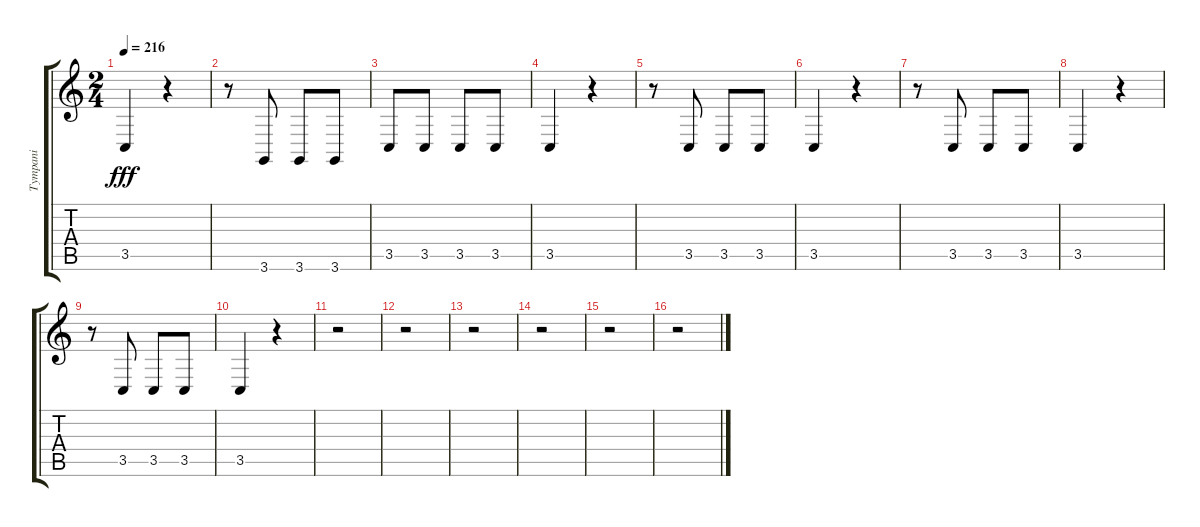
\track ("Tympani" "Tympani") {instrument timpani}
\staff {score tabs}
\tuning (E4 B3 G3 D3 A2 E2) {hide}
\ts (2 4)
\tempo 216
\clef g2
\ks c
3.5.4{dy fff} r.4 |
r.8 3.6.8 3.6.8 3.6.8 |
3.5.8 3.5.8 3.5.8 3.5.8 |
3.5.4 r.4 |
r.8 3.5.8 3.5.8 3.5.8 |
3.5.4 r.4 |
r.8 3.5.8 3.5.8 3.5.8 |
3.5.4 r.4 |
r.8 3.5.8 3.5.8 3.5.8 |
3.5.4 r.4 |
r.2 |
r.2 |
r.2 |
r.2 |
r.2 |
r.2
